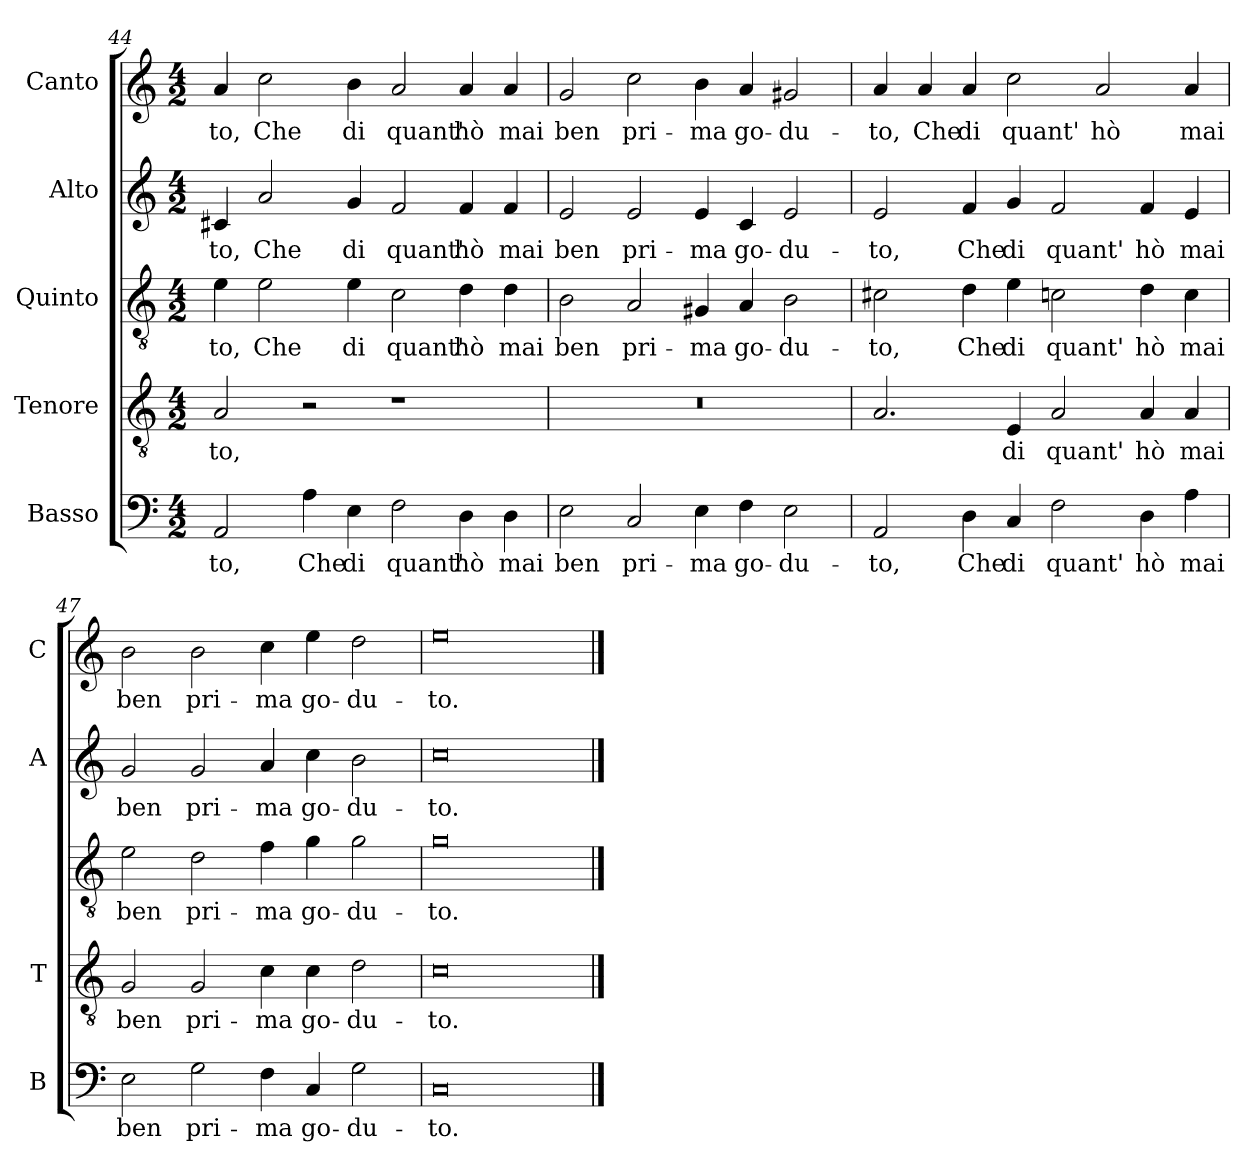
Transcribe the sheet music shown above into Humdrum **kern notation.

**kern	**text	**kern	**text	**kern	**text	**kern	**text	**kern	**text
*part5	*part5	*part4	*part4	*part3	*part3	*part2	*part2	*part1	*part1
*staff5	*staff5	*staff4	*staff4	*staff3	*staff3	*staff2	*staff2	*staff1	*staff1
*I"Basso	*	*I"Tenore	*	*I"Quinto	*	*I"Alto	*	*I"Canto	*
*I'B	*	*I'T	*	*	*	*I'A	*	*I'C	*
*clefF4	*	*clefGv2	*	*clefGv2	*	*clefG2	*	*clefG2	*
*k[]	*	*k[]	*	*k[]	*	*k[]	*	*k[]	*
*C:	*	*C:	*	*C:	*	*C:	*	*C:	*
*M4/2	*	*M4/2	*	*M4/2	*	*M4/2	*	*M4/2	*
=44	=44	=44	=44	=44	=44	=44	=44	=44	=44
!	!LO:LY:b	!	!LO:LY:b	!	!LO:LY:b	!	!LO:LY:b	!	!LO:LY:b
2AA/	-to,	2A/	-to,	4e\	-to,	4c#X/	-to,	4a/	-to,
!	!	!	!	!	!LO:LY:b	!	!LO:LY:b	!	!LO:LY:b
.	.	.	.	2e\	Che	2a/	Che	2cc\	Che
!	!LO:LY:b	!	!	!	!	!	!	!	!
4A\	Che	2r	.	.	.	.	.	.	.
!	!LO:LY:b	!	!	!	!LO:LY:b	!	!LO:LY:b	!	!LO:LY:b
4E\	di	.	.	4e\	di	4g/	di	4b\	di
!	!LO:LY:b	!	!	!	!LO:LY:b	!	!LO:LY:b	!	!LO:LY:b
2F\	quant'	1r	.	2c\	quant'	2f/	quant'	2a/	quant'
!	!LO:LY:b	!	!	!	!LO:LY:b	!	!LO:LY:b	!	!LO:LY:b
4D\	hò	.	.	4d\	hò	4f/	hò	4a/	hò
!	!LO:LY:b	!	!	!	!LO:LY:b	!	!LO:LY:b	!	!LO:LY:b
4D\	mai	.	.	4d\	mai	4f/	mai	4a/	mai
!!LO:LB:g=z
=45	=45	=45	=45	=45	=45	=45	=45	=45	=45
!	!LO:LY:b	!	!	!	!LO:LY:b	!	!LO:LY:b	!	!LO:LY:b
2E\	ben	0r	.	2B\	ben	2e/	ben	2g/	ben
!	!LO:LY:b	!	!	!	!LO:LY:b	!	!LO:LY:b	!	!LO:LY:b
2C/	pri-	.	.	2A/	pri-	2e/	pri-	2cc\	pri-
!	!LO:LY:b	!	!	!	!LO:LY:b	!	!LO:LY:b	!	!LO:LY:b
4E\	-ma	.	.	4G#X/	-ma	4e/	-ma	4b\	-ma
!	!LO:LY:b	!	!	!	!LO:LY:b	!	!LO:LY:b	!	!LO:LY:b
4F\	go-	.	.	4A/	go-	4c/	go-	4a/	go-
!	!LO:LY:b	!	!	!	!LO:LY:b	!	!LO:LY:b	!	!LO:LY:b
2E\	-du-	.	.	2B\	-du-	2e/	-du-	2g#X/	-du-
=46	=46	=46	=46	=46	=46	=46	=46	=46	=46
!	!LO:LY:b	!	!	!	!LO:LY:b	!	!LO:LY:b	!	!LO:LY:b
2AA/	-to,	2.A/	.	2c#X\	-to,	2e/	-to,	4a/	-to,
!	!	!	!	!	!	!	!	!	!LO:LY:b
.	.	.	.	.	.	.	.	4a/	Che
!	!LO:LY:b	!	!	!	!LO:LY:b	!	!LO:LY:b	!	!LO:LY:b
4D\	Che	.	.	4d\	Che	4f/	Che	4a/	di
!	!LO:LY:b	!	!LO:LY:b	!	!LO:LY:b	!	!LO:LY:b	!	!LO:LY:b
4C/	di	4E/	di	4e\	di	4g/	di	2cc\	quant'
!	!LO:LY:b	!	!LO:LY:b	!	!LO:LY:b	!	!LO:LY:b	!	!
2F\	quant'	2A/	quant'	2cn\	quant'	2f/	quant'	.	.
!	!	!	!	!	!	!	!	!	!LO:LY:b
.	.	.	.	.	.	.	.	2a/	hò
!	!LO:LY:b	!	!LO:LY:b	!	!LO:LY:b	!	!LO:LY:b	!	!
4D\	hò	4A/	hò	4d\	hò	4f/	hò	.	.
!	!LO:LY:b	!	!LO:LY:b	!	!LO:LY:b	!	!LO:LY:b	!	!LO:LY:b
4A\	mai	4A/	mai	4c\	mai	4e/	mai	4a/	mai
=47	=47	=47	=47	=47	=47	=47	=47	=47	=47
!	!LO:LY:b	!	!LO:LY:b	!	!LO:LY:b	!	!LO:LY:b	!	!LO:LY:b
2E\	ben	2G/	ben	2e\	ben	2g/	ben	2b\	ben
!	!LO:LY:b	!	!LO:LY:b	!	!LO:LY:b	!	!LO:LY:b	!	!LO:LY:b
2G\	pri-	2G/	pri-	2d\	pri-	2g/	pri-	2b\	pri-
!	!LO:LY:b	!	!LO:LY:b	!	!LO:LY:b	!	!LO:LY:b	!	!LO:LY:b
4F\	-ma	4c\	-ma	4f\	-ma	4a/	-ma	4cc\	-ma
!	!LO:LY:b	!	!LO:LY:b	!	!LO:LY:b	!	!LO:LY:b	!	!LO:LY:b
4C/	go-	4c\	go-	4g\	go-	4cc\	go-	4ee\	go-
!	!LO:LY:b	!	!LO:LY:b	!	!LO:LY:b	!	!LO:LY:b	!	!LO:LY:b
2G\	-du-	2d\	-du-	2g\	-du-	2b\	-du-	2dd\	-du-
=48	=48	=48	=48	=48	=48	=48	=48	=48	=48
!	!LO:LY:b	!	!LO:LY:b	!	!LO:LY:b	!	!LO:LY:b	!	!LO:LY:b
0C	-to.	0c	-to.	0g	-to.	0cc	-to.	0ee	-to.
==	==	==	==	==	==	==	==	==	==
*-	*-	*-	*-	*-	*-	*-	*-	*-	*-
